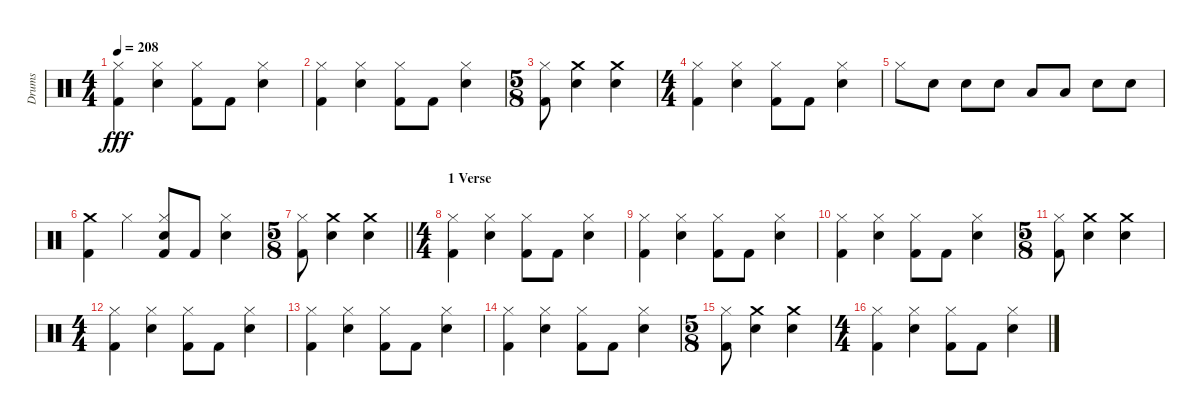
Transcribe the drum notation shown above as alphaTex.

\track ("Drums" "Drums") {instrument percussion}
\staff {score}
\articulation defaults
\ts (4 4)
\tempo 208
\clef neutral
\ks c
("Kick (hit) 2" "Hi-Hat (closed)").4{dy fff} ("Hi-Hat (closed)" "Snare (hit) 2").4 ("Hi-Hat (closed)" "Kick (hit) 2").8 "Kick (hit) 2".8 ("Hi-Hat (closed)" "Snare (hit) 2").4 |
("Kick (hit) 2" "Hi-Hat (closed)").4 ("Hi-Hat (closed)" "Snare (hit) 2").4 ("Hi-Hat (closed)" "Kick (hit) 2").8 "Kick (hit) 2".8 ("Hi-Hat (closed)" "Snare (hit) 2").4 |
\ts (5 8)
("Hi-Hat (closed)" "Kick (hit) 2").8 ("Snare (hit) 2" "Crash medium (hit)").4 ("Snare (hit) 2" "Crash medium (hit)").4 |
\ts (4 4)
("Kick (hit) 2" "Hi-Hat (closed)").4 ("Snare (hit) 2" "Hi-Hat (closed)").4 ("Kick (hit) 2" "Hi-Hat (closed)").8 "Kick (hit) 2".8 ("Hi-Hat (closed)" "Snare (hit) 2").4 |
"Hi-Hat (closed)".8 "Snare (hit) 2".8 "Snare (hit) 2".8 "Snare (hit) 2".8 "Low Floor Tom (hit)".8 "Low Floor Tom (hit)".8 "Snare (hit) 2".8 "Snare (hit) 2".8 |
("Kick (hit) 2" "Crash medium (hit)").4 "Hi-Hat (closed)".4 ("Hi-Hat (closed)" "Kick (hit) 2" "Snare (hit) 2").8 "Kick (hit) 2".8 ("Snare (hit) 2" "Hi-Hat (closed)").4 |
\ts (5 8)
\barLineRight lightlight
("Kick (hit) 2" "Hi-Hat (closed)").8 ("Crash medium (hit)" "Snare (hit) 2").4 ("Crash medium (hit)" "Snare (hit) 2").4 |
\ts (4 4)
\section ("" "1 Verse")
("Kick (hit) 2" "Hi-Hat (closed)").4 ("Hi-Hat (closed)" "Snare (hit) 2").4 ("Kick (hit) 2" "Hi-Hat (closed)").8 "Kick (hit) 2".8 ("Snare (hit) 2" "Hi-Hat (closed)").4 |
("Kick (hit) 2" "Hi-Hat (closed)").4 ("Snare (hit) 2" "Hi-Hat (closed)").4 ("Kick (hit) 2" "Hi-Hat (closed)").8 "Kick (hit) 2".8 ("Hi-Hat (closed)" "Snare (hit) 2").4 |
("Kick (hit) 2" "Hi-Hat (closed)").4 ("Snare (hit) 2" "Hi-Hat (closed)").4 ("Kick (hit) 2" "Hi-Hat (closed)").8 "Kick (hit) 2".8 ("Snare (hit) 2" "Hi-Hat (closed)").4 |
\ts (5 8)
("Hi-Hat (closed)" "Kick (hit) 2").8 ("Crash medium (hit)" "Snare (hit) 2").4 ("Crash medium (hit)" "Snare (hit) 2").4 |
\ts (4 4)
("Kick (hit) 2" "Hi-Hat (closed)").4 ("Snare (hit) 2" "Hi-Hat (closed)").4 ("Kick (hit) 2" "Hi-Hat (closed)").8 "Kick (hit) 2".8 ("Snare (hit) 2" "Hi-Hat (closed)").4 |
("Hi-Hat (closed)" "Kick (hit) 2").4 ("Snare (hit) 2" "Hi-Hat (closed)").4 ("Kick (hit) 2" "Hi-Hat (closed)").8 "Kick (hit) 2".8 ("Snare (hit) 2" "Hi-Hat (closed)").4 |
("Kick (hit) 2" "Hi-Hat (closed)").4 ("Snare (hit) 2" "Hi-Hat (closed)").4 ("Hi-Hat (closed)" "Kick (hit) 2").8 "Kick (hit) 2".8 ("Snare (hit) 2" "Hi-Hat (closed)").4 |
\ts (5 8)
("Kick (hit) 2" "Hi-Hat (closed)").8 ("Crash medium (hit)" "Snare (hit) 2").4 ("Crash medium (hit)" "Snare (hit) 2").4 |
\ts (4 4)
("Kick (hit) 2" "Hi-Hat (closed)").4 ("Hi-Hat (closed)" "Snare (hit) 2").4 ("Kick (hit) 2" "Hi-Hat (closed)").8 "Kick (hit) 2".8 ("Snare (hit) 2" "Hi-Hat (closed)").4
